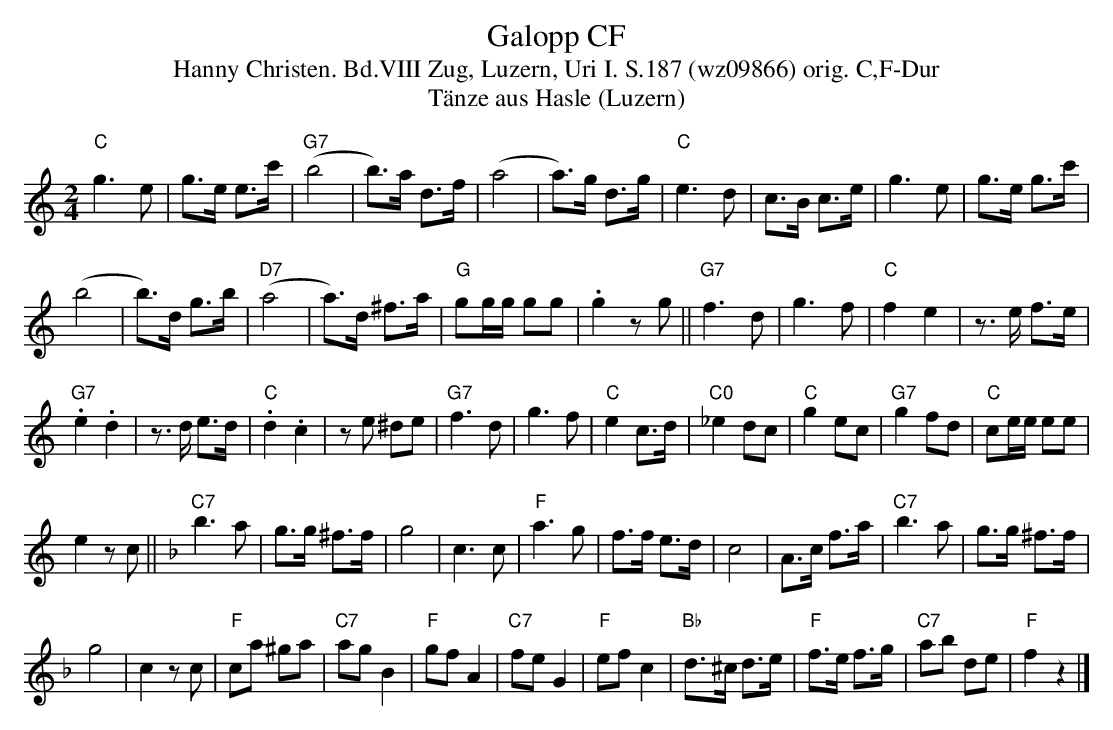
X:1
T:Galopp CF
T:Hanny Christen. Bd.VIII Zug, Luzern, Uri I. S.187 (wz09866) orig. C,F-Dur
T: T\"anze aus Hasle (Luzern)
M:2/4
L:1/4
K:C
"C"g>e | g/>e/ e/>c'/ | "G7"(b2 | b/)>a/ d/>f/ | (a2 | a/>)g/ d/>g/ | "C"e>d | c/>B/ c/>e/ | g>e | g/>e/ g/>c'/ |
(b2 | b/>)d/ g/>b/ | "D7"(a2 | a/>)d/ ^f/>a/ | "G"g/g//g// g/g/ | .g z/g/ || "G7"f>d | g>f | "C"fe | z3//e// f/>e/ |
"G7".e.d | z3//d// e/>d/ |  "C".d.c | z/e/ ^d/e/ | "G7"f>d | g>f | "C"e c/>d/ | "C0"_e d/c/ | "C"g e/c/ | "G7"g f/d/ | "C"c/e//e// e/e/ |
e z/c/ || [K:F] [L:1/8] "C7"b3a | g>g ^f>f | g4 | c3c | "F"a3g | f>f e>d | c4 | A>c f>a | "C7"b3a | g>g ^f>f |
g4 | c2 zc | "F"ca ^ga | "C7"ag B2 | "F"gf A2 | "C7"fe G2 | "F"ef c2 | "Bb"d>^c d>e | "F"f>e f>g | "C7"ab de | "F"f2z2 |]
